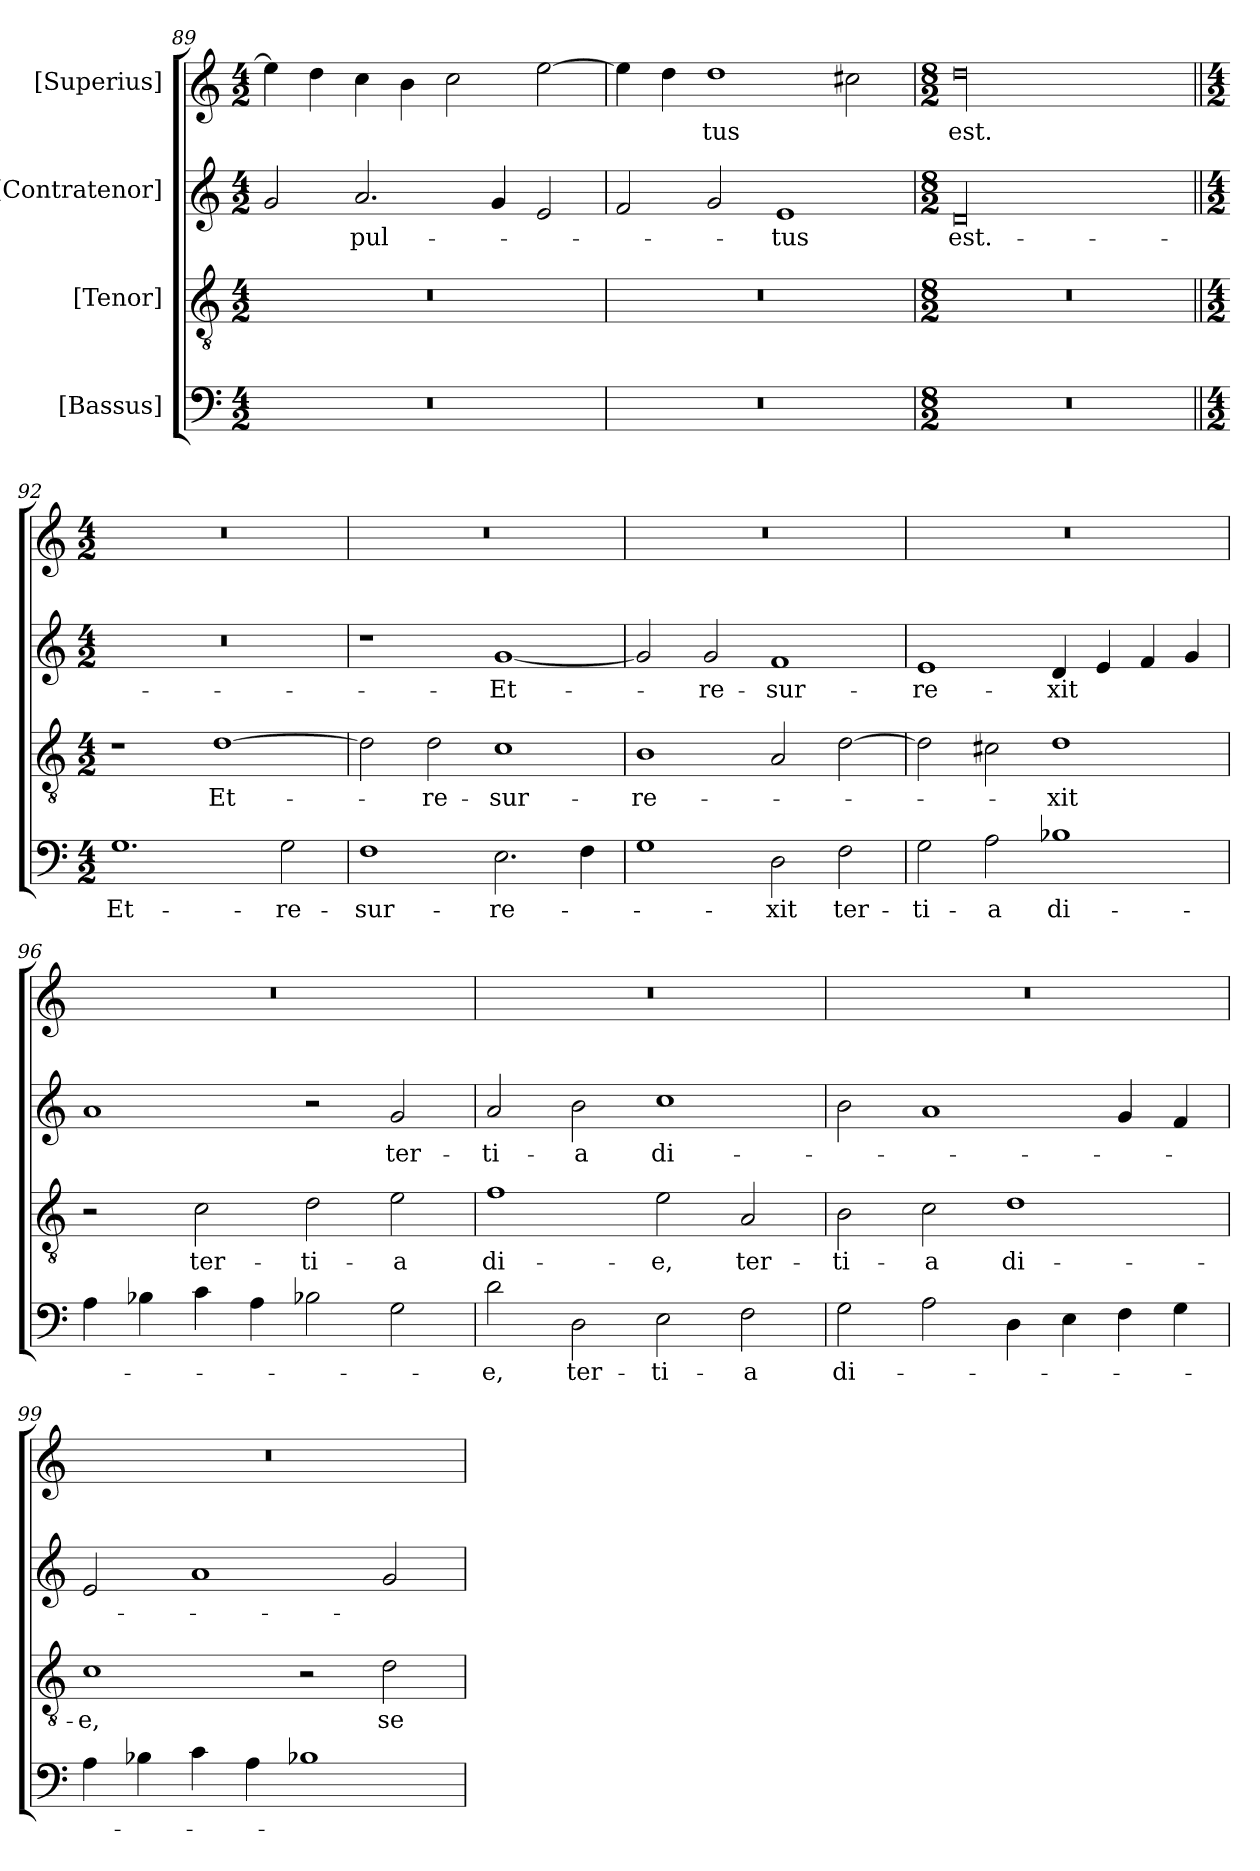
**kern	**text	**kern	**text	**kern	**text	**kern	**text
*part4	*part4	*part3	*part3	*part2	*part2	*part1	*part1
*staff4	*staff4	*staff3	*staff3	*staff2	*staff2	*staff1	*staff1
*I"[Bassus]	*	*I"[Tenor]	*	*I"[Contratenor]	*	*I"[Superius]	*
*clefF4	*	*clefGv2	*	*clefG2	*	*clefG2	*
*k[]	*	*k[]	*	*k[]	*	*k[]	*
*M4/2	*	*M4/2	*	*M4/2	*	*M4/2	*
=89	=89	=89	=89	=89	=89	=89	=89
0r	.	0r	.	2g/	.	4ee\]	.
.	.	.	.	.	.	4dd\	.
.	.	.	.	2.a/	-pul-	4cc\	.
.	.	.	.	.	.	4b\	.
.	.	.	.	.	.	2cc\	.
.	.	.	.	4g/	.	.	.
.	.	.	.	2e/	.	[2ee\	.
=90	=90	=90	=90	=90	=90	=90	=90
0r	.	0r	.	2f/	.	4ee\]	.
.	.	.	.	.	.	4dd\	.
.	.	.	.	2g/	.	1dd\	-tus
.	.	.	.	1e/	-tus	.	.
.	.	.	.	.	.	2cc#X\	.
=91	=91	=91	=91	=91	=91	=91	=91
*M8/2	*	*M8/2	*	*M8/2	*	*M8/2	*
00r	.	00r	.	00d/	est.-	00dd\	est.-
=92||	=92||	=92||	=92||	=92||	=92||	=92||	=92||
*M4/2	*	*M4/2	*	*M4/2	*	*M4/2	*
1.G\	Et-	1r	.	0r	.	0r	.
.	.	[1d\	Et-	.	.	.	.
2G\	re-	.	.	.	.	.	.
=93	=93	=93	=93	=93	=93	=93	=93
1F\	-sur-	2d\]	.	1r	.	0r	.
.	.	2d\	re-	.	.	.	.
2.E\	-re-	1c\	-sur-	[1g/	Et-	.	.
4F\	.	.	.	.	.	.	.
=94	=94	=94	=94	=94	=94	=94	=94
1G\	.	1B\	-re-	2g/]	.	0r	.
.	.	.	.	2g/	re-	.	.
2D\	-xit	2A/	.	1f/	-sur-	.	.
2F\	ter-	[2d\	.	.	.	.	.
=95	=95	=95	=95	=95	=95	=95	=95
2G\	-ti-	2d\]	.	1e/	-re-	0r	.
2A\	-a	2c#X\	.	.	.	.	.
1B-X\	di-	1d\	-xit	4d/	-xit	.	.
.	.	.	.	4e/	.	.	.
.	.	.	.	4f/	.	.	.
.	.	.	.	4g/	.	.	.
=96	=96	=96	=96	=96	=96	=96	=96
4A\	.	2r	.	1a/	.	0r	.
4B-X\	.	.	.	.	.	.	.
4c\	.	2c\	ter-	.	.	.	.
4A\	.	.	.	.	.	.	.
2B-X\	.	2d\	-ti-	2r	.	.	.
2G\	.	2e\	-a	2g/	ter-	.	.
=97	=97	=97	=97	=97	=97	=97	=97
2d\	-e,	1f\	di-	2a/	-ti-	0r	.
2D\	ter-	.	.	2b\	-a	.	.
2E\	-ti-	2e\	-e,	1cc\	di-	.	.
2F\	-a	2A/	ter-	.	.	.	.
=98	=98	=98	=98	=98	=98	=98	=98
2G\	di-	2B\	-ti-	2b\	.	0r	.
2A\	.	2c\	-a	1a/	.	.	.
4D\	.	1d\	di-	.	.	.	.
4E\	.	.	.	.	.	.	.
4F\	.	.	.	4g/	.	.	.
4G\	.	.	.	4f/	.	.	.
=99	=99	=99	=99	=99	=99	=99	=99
4A\	.	1c\	-e,	2e/	.	0r	.
4B-X\	.	.	.	.	.	.	.
4c\	.	.	.	1a/	.	.	.
4A\	.	.	.	.	.	.	.
1B-X\	.	2r	.	.	.	.	.
.	.	2d\	se-	2g/	.	.	.
=	=	=	=	=	=	=	=
*-	*-	*-	*-	*-	*-	*-	*-
